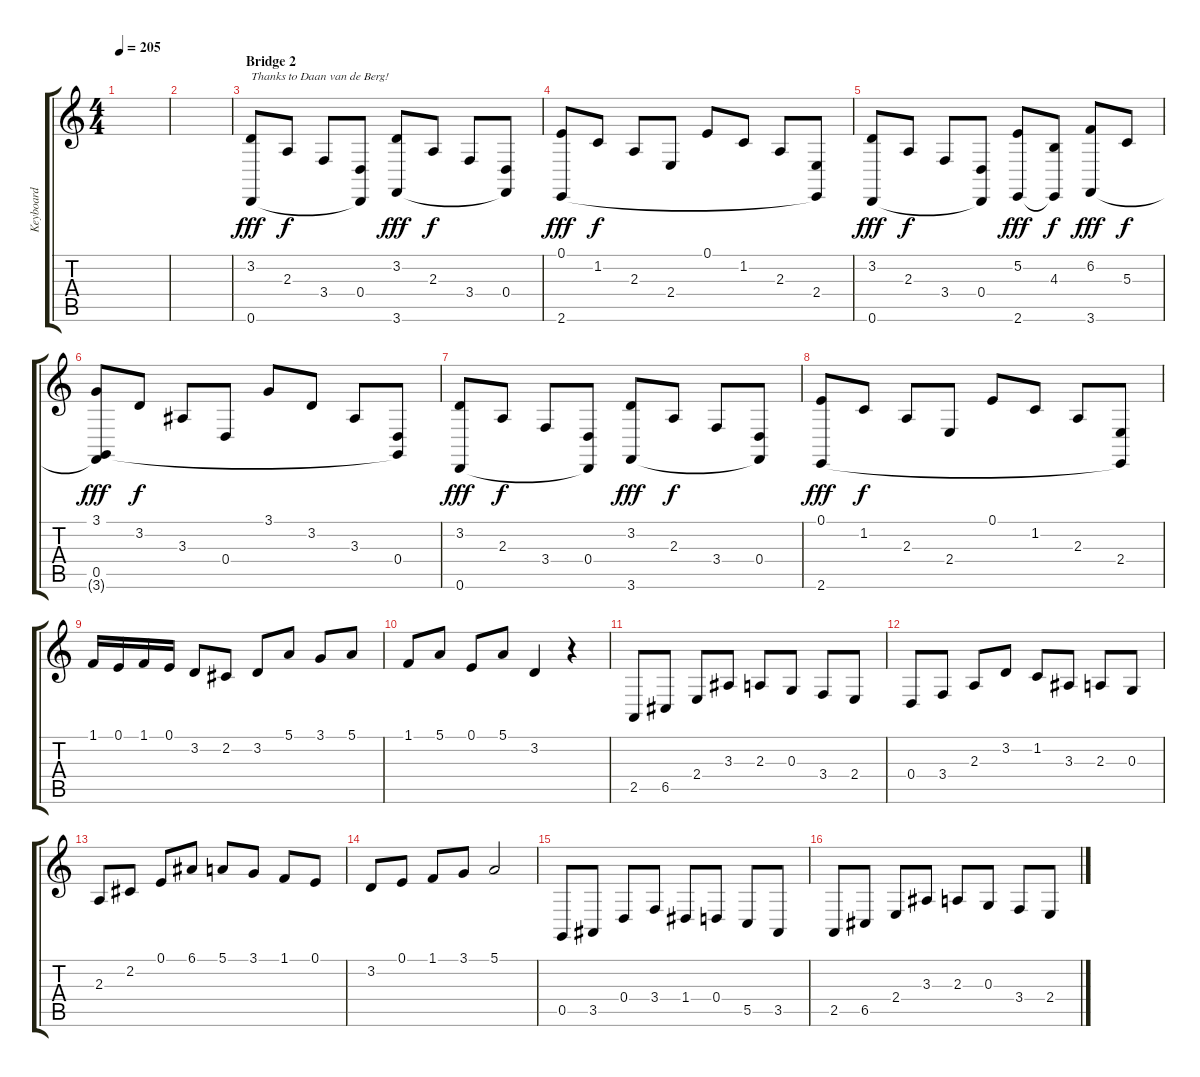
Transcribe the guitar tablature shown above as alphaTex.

\track ("Keyboard" "Keyboard") {instrument lead1square}
\staff {score tabs}
\tuning (E4 B3 G3 D3 G2 D2) {hide}
\ts (4 4)
\tempo 205
\clef g2
\ks c
|
|
\section ("" "Bridge 2")
(3.2 0.6).8{txt "Thanks to Daan van de Berg!" dy fff instrument harpsichord} 2.3.8{dy f} 3.4.8 (0.4 0.6{t}).8 (3.2 3.6).8{dy fff} 2.3.8{dy f} 3.4.8 (0.4 3.6{t}).8 |
(0.1 2.6).8{dy fff} 1.2.8{dy f} 2.3.8 2.4.8 0.1.8 1.2.8 2.3.8 (2.4 2.6{t}).8 |
(3.2 0.6).8{dy fff} 2.3.8{dy f} 3.4.8 (0.4 0.6{t}).8 (5.2 2.6).8{dy fff} (4.3 2.6{t}).8{dy f} (6.2 3.6).8{dy fff} 5.3.8{dy f} |
(3.1 0.5 3.6{t}).8{dy fff} 3.2.8{dy f} 3.3.8 0.4.8 3.1.8 3.2.8 3.3.8 (0.4 0.5{t}).8 |
(3.2 0.6).8{dy fff} 2.3.8{dy f} 3.4.8 (0.4 0.6{t}).8 (3.2 3.6).8{dy fff} 2.3.8{dy f} 3.4.8 (0.4 3.6{t}).8 |
(0.1 2.6).8{dy fff} 1.2.8{dy f} 2.3.8 2.4.8 0.1.8 1.2.8 2.3.8 (2.4 2.6{t}).8 |
1.1.16 0.1.16 1.1.16 0.1.16 3.2.8 2.2.8 3.2.8 5.1.8 3.1.8 5.1.8 |
1.1.8 5.1.8 0.1.8 5.1.8 3.2.4 r.4 |
2.5.8{instrument lead1square} 6.5.8 2.4.8 3.3.8 2.3.8 0.3.8 3.4.8 2.4.8 |
0.4.8 3.4.8 2.3.8 3.2.8 1.2.8 3.3.8 2.3.8 0.3.8 |
2.3.8 2.2.8 0.1.8 6.1.8 5.1.8 3.1.8 1.1.8 0.1.8 |
3.2.8 0.1.8 1.1.8 3.1.8 5.1.2 |
0.5.8 3.5.8 0.4.8 3.4.8 1.4.8 0.4.8 5.5.8 3.5.8 |
2.5.8 6.5.8 2.4.8 3.3.8 2.3.8 0.3.8 3.4.8 2.4.8
